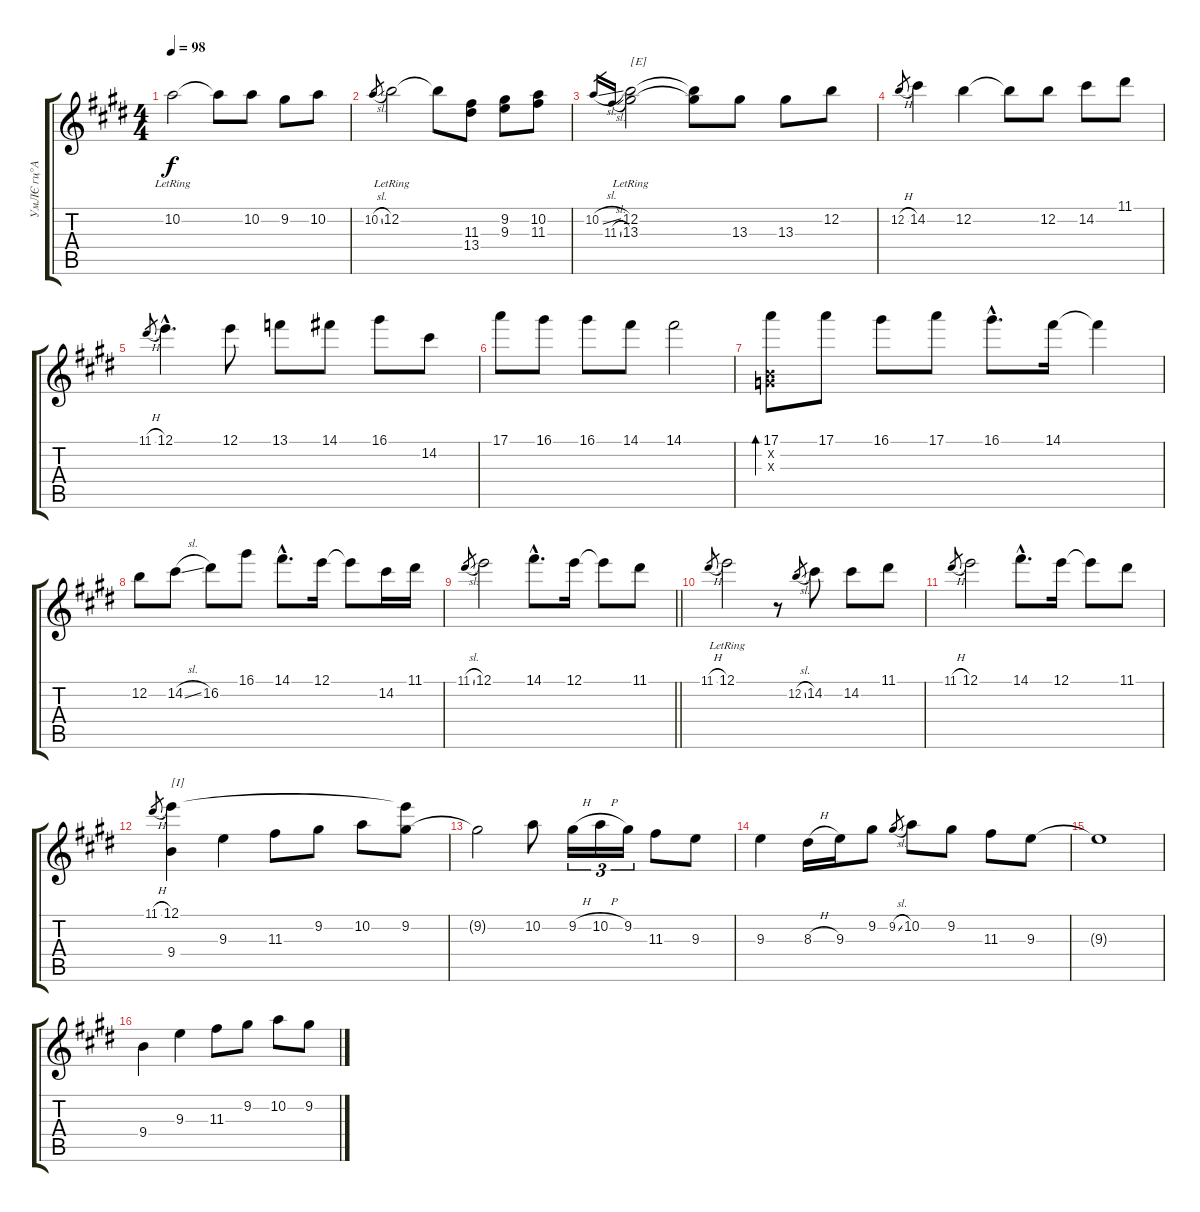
\track ("УмЛЄ ґц°­АМ(GT-1)" "УмЛЄ ґц°­А") {instrument acousticguitarsteel}
\staff {score tabs}
\tuning (E4 B3 G3 D3 A2 E2) {hide}
\ts (4 4)
\tempo 98
\clef g2
\ks e
10.2{lr}.2{dy f} 10.2{t}.8 10.2.8 9.2.8 10.2.8 |
10.2{sl}.8{gr} 12.2{lr}.2 12.2{t}.8 (11.3 13.4).8 (9.2 9.3).8 (10.2 11.3).8 |
10.2{sl}.16{gr} 11.3{sl}.16{gr} (12.2 13.3{lr}).2{txt "[E]"} (12.2{t} 13.3{t}).8 13.3.8 13.3.8 12.2.8 |
12.2{h}.8{gr} 14.2.4 12.2.4 12.2{t}.8 12.2.8 14.2.8 11.1.8 |
11.1{h}.8{gr} 12.1{hac}.4{d} 12.1.8 13.1.8 14.1.8 16.1.8 14.2.8 |
17.1.8 16.1.8 16.1.8 14.1.8 14.1.2 |
(17.1 0.2{x} 0.3{x}).8{bd 240} 17.1.8 16.1.8 17.1.8 16.1{hac}.8{d} 14.1.16 14.1{t}.4 |
12.2.8 14.2{sl}.8 16.2.8 16.1.8 14.1{hac}.8{d} 12.1.16 12.1{t}.8 14.2.16 11.1.16 |
\barLineRight lightlight
11.1{sl}.8{gr} 12.1.2 14.1{hac}.8{d} 12.1.16 12.1{t}.8 11.1.8 |
11.1{h}.8{gr} 12.1{lr}.2 r.8 12.2{sl}.8{gr} 14.2.8 14.2.8 11.1.8 |
11.1{h}.8{gr} 12.1.2 14.1{hac}.8{d} 12.1.16 12.1{t}.8 11.1.8 |
11.1{h}.8{gr} (12.1 9.4).4{txt "[I]"} 9.3.4 11.3.8 9.2.8 10.2.8 (12.1{t} 9.2).8 |
9.2{t}.2 10.2.8 9.2{h}.16{tu (3 2)} 10.2{h}.16{tu (3 2)} 9.2.16{tu (3 2)} 11.3.8 9.3.8 |
9.3.4 8.3{h}.16 9.3.16 9.2.8 9.2{sl}.8{gr} 10.2.8 9.2.8 11.3.8 9.3.8 |
9.3{t}.1 |
9.4.4 9.3.4 11.3.8 9.2.8 10.2.8 9.2.8
